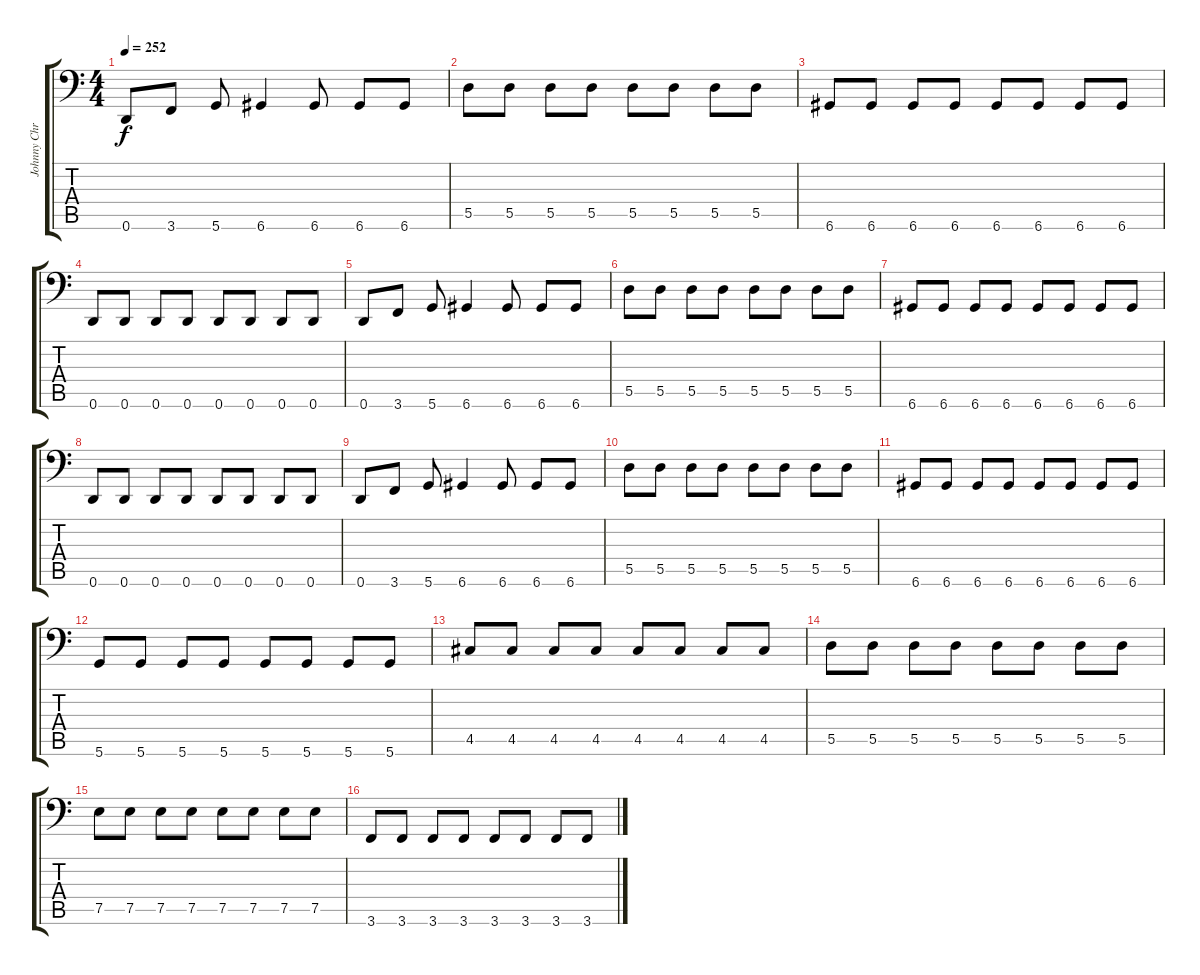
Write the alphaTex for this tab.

\track ("Johnny Christ" "Johnny Chr") {instrument electricbasspick}
\staff {score tabs}
\tuning (E3 B2 G2 D2 A1 D1) {hide}
\ts (4 4)
\tempo 252
\clef f4
\ks c
0.6.8{dy f} 3.6.8 5.6.8 6.6.4 6.6.8 6.6.8 6.6.8 |
5.5.8 5.5.8 5.5.8 5.5.8 5.5.8 5.5.8 5.5.8 5.5.8 |
6.6.8 6.6.8 6.6.8 6.6.8 6.6.8 6.6.8 6.6.8 6.6.8 |
0.6.8 0.6.8 0.6.8 0.6.8 0.6.8 0.6.8 0.6.8 0.6.8 |
0.6.8 3.6.8 5.6.8 6.6.4 6.6.8 6.6.8 6.6.8 |
5.5.8 5.5.8 5.5.8 5.5.8 5.5.8 5.5.8 5.5.8 5.5.8 |
6.6.8 6.6.8 6.6.8 6.6.8 6.6.8 6.6.8 6.6.8 6.6.8 |
0.6.8 0.6.8 0.6.8 0.6.8 0.6.8 0.6.8 0.6.8 0.6.8 |
0.6.8 3.6.8 5.6.8 6.6.4 6.6.8 6.6.8 6.6.8 |
5.5.8 5.5.8 5.5.8 5.5.8 5.5.8 5.5.8 5.5.8 5.5.8 |
6.6.8 6.6.8 6.6.8 6.6.8 6.6.8 6.6.8 6.6.8 6.6.8 |
5.6.8 5.6.8 5.6.8 5.6.8 5.6.8 5.6.8 5.6.8 5.6.8 |
4.5.8 4.5.8 4.5.8 4.5.8 4.5.8 4.5.8 4.5.8 4.5.8 |
5.5.8 5.5.8 5.5.8 5.5.8 5.5.8 5.5.8 5.5.8 5.5.8 |
7.5.8 7.5.8 7.5.8 7.5.8 7.5.8 7.5.8 7.5.8 7.5.8 |
3.6.8 3.6.8 3.6.8 3.6.8 3.6.8 3.6.8 3.6.8 3.6.8
